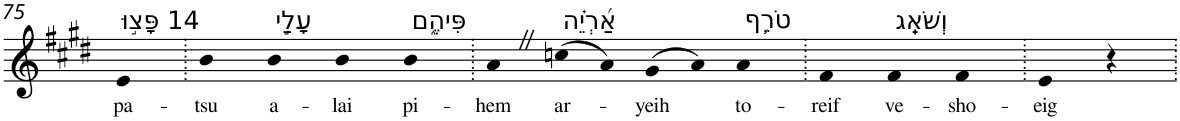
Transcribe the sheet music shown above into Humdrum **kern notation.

**kern	**text
*part1	*part1
*staff1	*staff1
*I"Piano	*
*I'Pno	*
!!LO:PB:g=z
*clefG2	*
*k[f#c#g#d#]	*
*E:	*
=75	=75
!LO:TX:a:t=14 פָּצ֣וּ	!
!	!LO:LY:b
4e	pa-
=76.	=76.
!	!LO:LY:b
4b	-tsu
!LO:TX:a:t=עָלַ֣י	!
!	!LO:LY:b
4b	a-
!	!LO:LY:b
4b	-lai
!LO:TX:a:t=פִּיהֶ֑ם	!
!	!LO:LY:b
4b	pi-
=77.	=77.
!	!LO:LY:b
4aZ	-hem
!LO:TX:a:t=אַ֝רְיֵ֗ה	!
!	!LO:LY:b
(>8ccn	ar-
8a)	.
!	!LO:LY:b
(>8g#	-yeih
8a)	.
!LO:TX:a:t=טֹרֵ֥ף	!
!	!LO:LY:b
4a	to-
=78.	=78.
!	!LO:LY:b
4f#	-reif
!LO:TX:a:t=וְשֹׁאֵֽג	!
!	!LO:LY:b
4f#	ve-
!	!LO:LY:b
4f#	-sho-
=79.	=79.
!	!LO:LY:b
4e	-eig
4r	.
=.	=.
*-	*-
